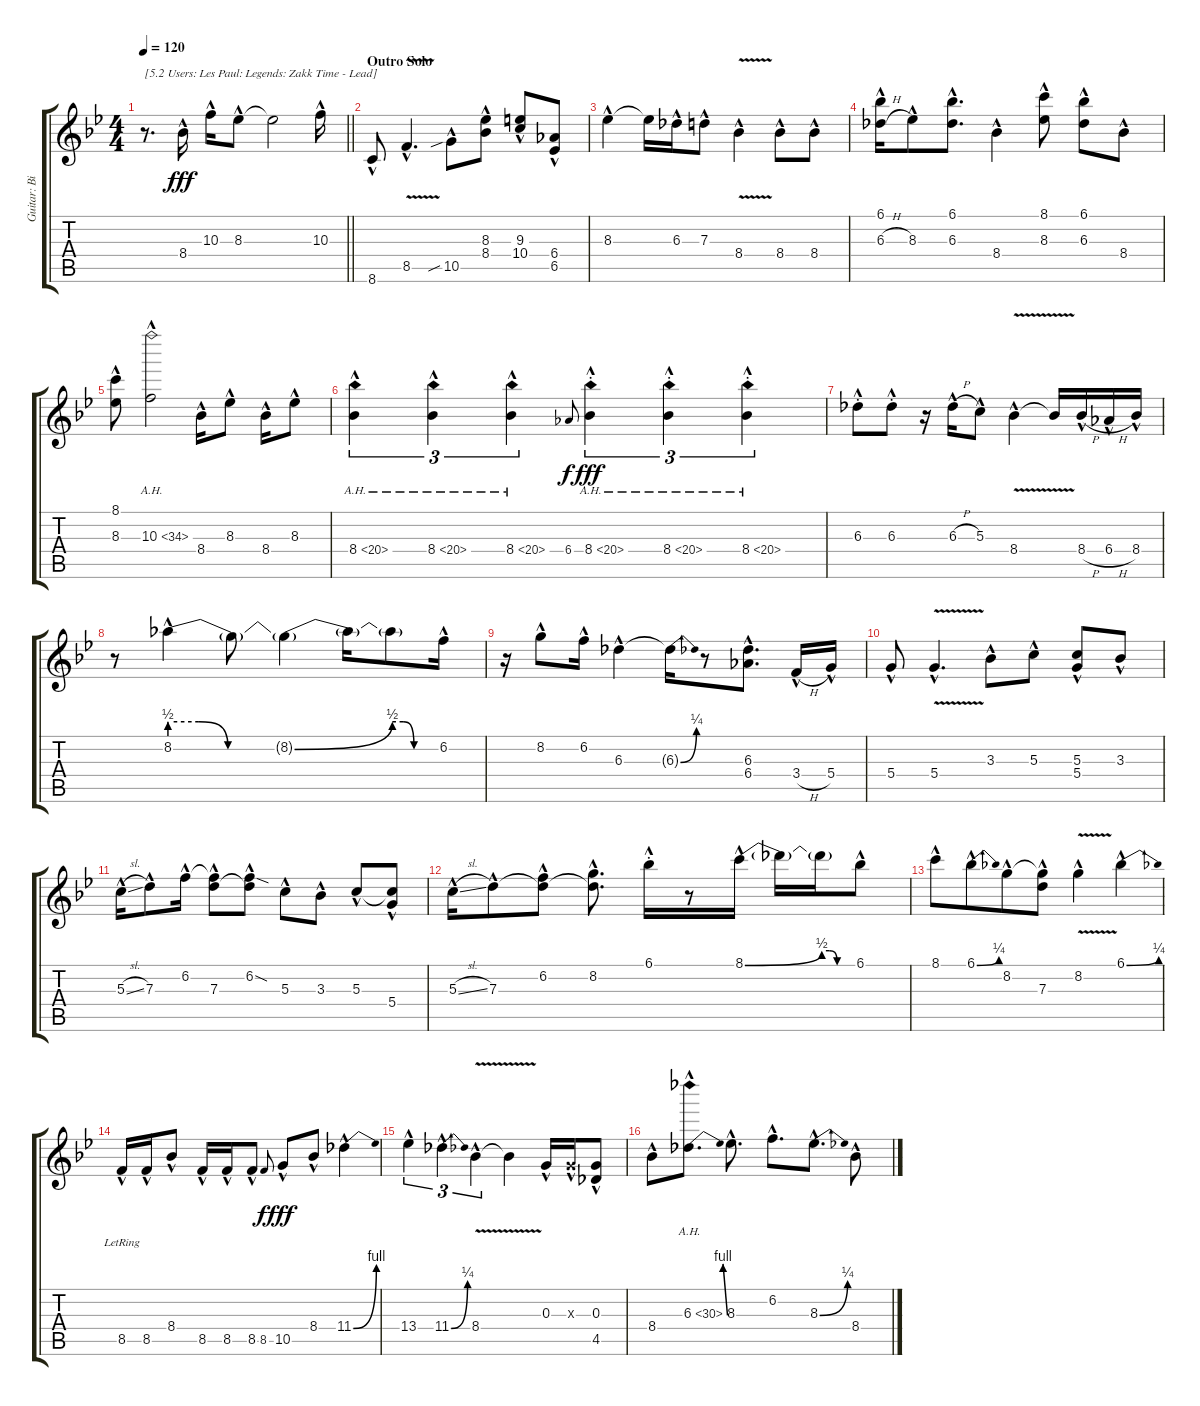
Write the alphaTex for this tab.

\track ("Guitar: Billy" "Guitar: Bi") {instrument overdrivenguitar}
\staff {score tabs}
\tuning (E4 B3 G3 D3 A2 E2) {hide}
\ts (4 4)
\tempo 120
\clef g2
\barLineRight lightlight
\ks bb
r.8{d txt "[5.2 Users: Les Paul: Legends: Zakk Time - Lead]" dy fff volume 16 instrument overdrivenguitar} 8.4{hac}.16 10.3{hac}.16 8.3{hac}.8 8.3{t}.2 10.3{hac}.16 |
\section ("" "Outro Solo")
8.6{hac}.8 8.5{v hac}.4{d} 10.5{sib hac}.8 (8.3{hac} 8.4{hac}).8 (9.3{hac} 10.4{hac}).8 (6.4{hac} 6.5{hac}).8 |
8.3{hac}.4 8.3{t}.16 6.3{hac}.16 7.3{hac}.8 8.4{v hac}.4 8.4{hac}.8 8.4{hac}.8 |
(6.1{hac} 6.3{h hac}).16 8.3{hac}.8 (6.1{hac} 6.3{hac}).8{d} 8.4{hac}.4 (8.1{hac} 8.3{hac}).8 (6.1{hac} 6.3{hac}).8 8.4{hac}.8 |
(8.1{hac} 8.3{hac}).8 10.3{ah 24 hac}.2 8.4{hac}.16 8.3{hac}.8 8.4{hac}.16 8.3{hac}.8 |
8.4{ah 12 hac}.4{tu (3 2)} 8.4{ah 12 hac}.4{tu (3 2)} 8.4{ah 12 hac}.4{tu (3 2)} 6.4.8{gr onbeat dy f} 8.4{ah 12 hac st}.4{tu (3 2) dy fff} 8.4{ah 12 hac st}.4{tu (3 2)} 8.4{ah 12 hac st}.4{tu (3 2)} |
6.3{hac st}.8 6.3{hac st}.8 r.16 6.3{h hac}.16 5.3{hac}.8 8.4{v hac}.4 8.4{t}.16 8.4{h hac}.16 6.4{h hac}.16 8.4{hac}.16 |
r.8 8.2{be (custom 0 2 15 2 30 0 60 0) hac}.4 8.2{t}.8 8.2{be (bend 0 0 60 2) t}.4 8.2{t}.16 8.2{be (custom 0 2 15 2 30 0 60 0) t}.8 6.2{hac}.16 |
r.16 8.2{hac}.8 6.2{hac}.16 6.3{hac}.4 6.3{be (bend 0 0 60 1) t}.16 r.8 (6.3{hac} 6.4{hac}).8{d} 3.4{h hac}.16 5.4{hac}.16 |
5.4{hac}.8 5.4{v hac}.4{d} 3.3{hac}.8 5.3{hac}.8 (5.3{hac} 5.4{hac}).8 3.3{hac}.8 |
5.3{sl hac}.16 7.3{hac}.8 6.2{hac}.16 (6.2{t} 7.3{hac}).8 (6.2{sod hac} 7.3{t}).8 5.3{hac}.8 3.3{hac}.8 5.3{hac}.8 (5.3{t} 5.4{hac}).8 |
5.3{sl hac}.16 7.3{hac}.8 (6.2{hac} 7.3{t}).8 (8.2{hac} 7.3{t}).8{d} 6.1{hac st}.16 r.8 8.1{be (bend 0 0 60 2) hac}.16 8.1{t}.16 8.1{be (custom 0 2 15 2 30 0 60 0) t}.16 6.1{hac}.8 |
8.1{hac}.8 6.1{be (bend 0 0 60 1) hac}.8{beam merge} 8.2{hac}.8 (8.2{t} 7.3{hac}).8 8.2{v hac}.4 6.1{be (bend 0 0 60 1) hac}.4 |
8.5{hac lr}.16 8.5{hac}.16 8.4{hac}.8 8.5{hac}.16 8.5{hac}.16 8.5{hac}.8 8.5.8{gr onbeat dy f} 10.5{hac}.8{dy fff} 8.4{hac}.8 11.4{be (bend 0 0 60 4) hac}.4 |
13.4{hac}.4{tu (3 2)} 11.4{be (bend 0 0 60 1) hac}.4{tu (3 2)} 8.4{v hac}.4{tu (3 2)} 8.4{t}.4 0.3{hac}.16 0.3{hac x}.16 (0.3{hac} 4.5{hac}).8 |
8.4{hac}.8 6.3{be (bend 0 0 60 4) ah 24 hac}.8{d} 8.3{hac}.8{d} 6.2{hac}.8{d} 8.3{be (bend 0 0 60 1) hac}.8{d} 8.4{hac}.8
